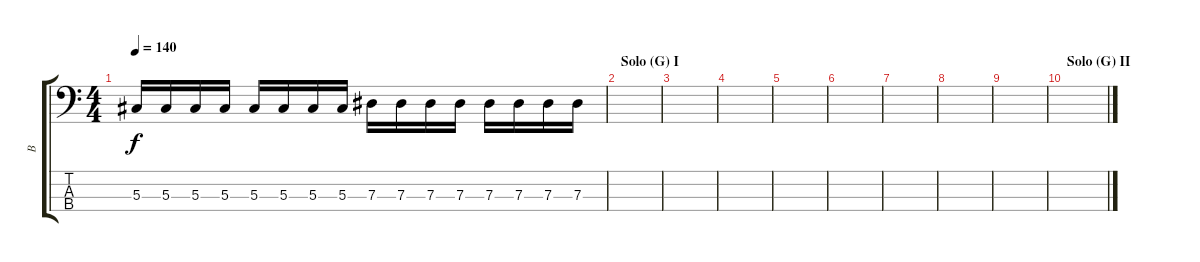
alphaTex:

\track ("B" "B") {instrument electricbassfinger}
\staff {score tabs}
\tuning (Gb2 Db2 Ab1 Eb1) {hide}
\ts (4 4)
\tempo 140
\clef f4
\ks c
5.3.16{dy f} 5.3.16 5.3.16 5.3.16 5.3.16 5.3.16 5.3.16 5.3.16 7.3.16 7.3.16 7.3.16 7.3.16 7.3.16 7.3.16 7.3.16 7.3.16 |
\section ("" "Solo (G) I")
|
|
|
|
|
|
|
|
\section ("" "Solo (G) II")
